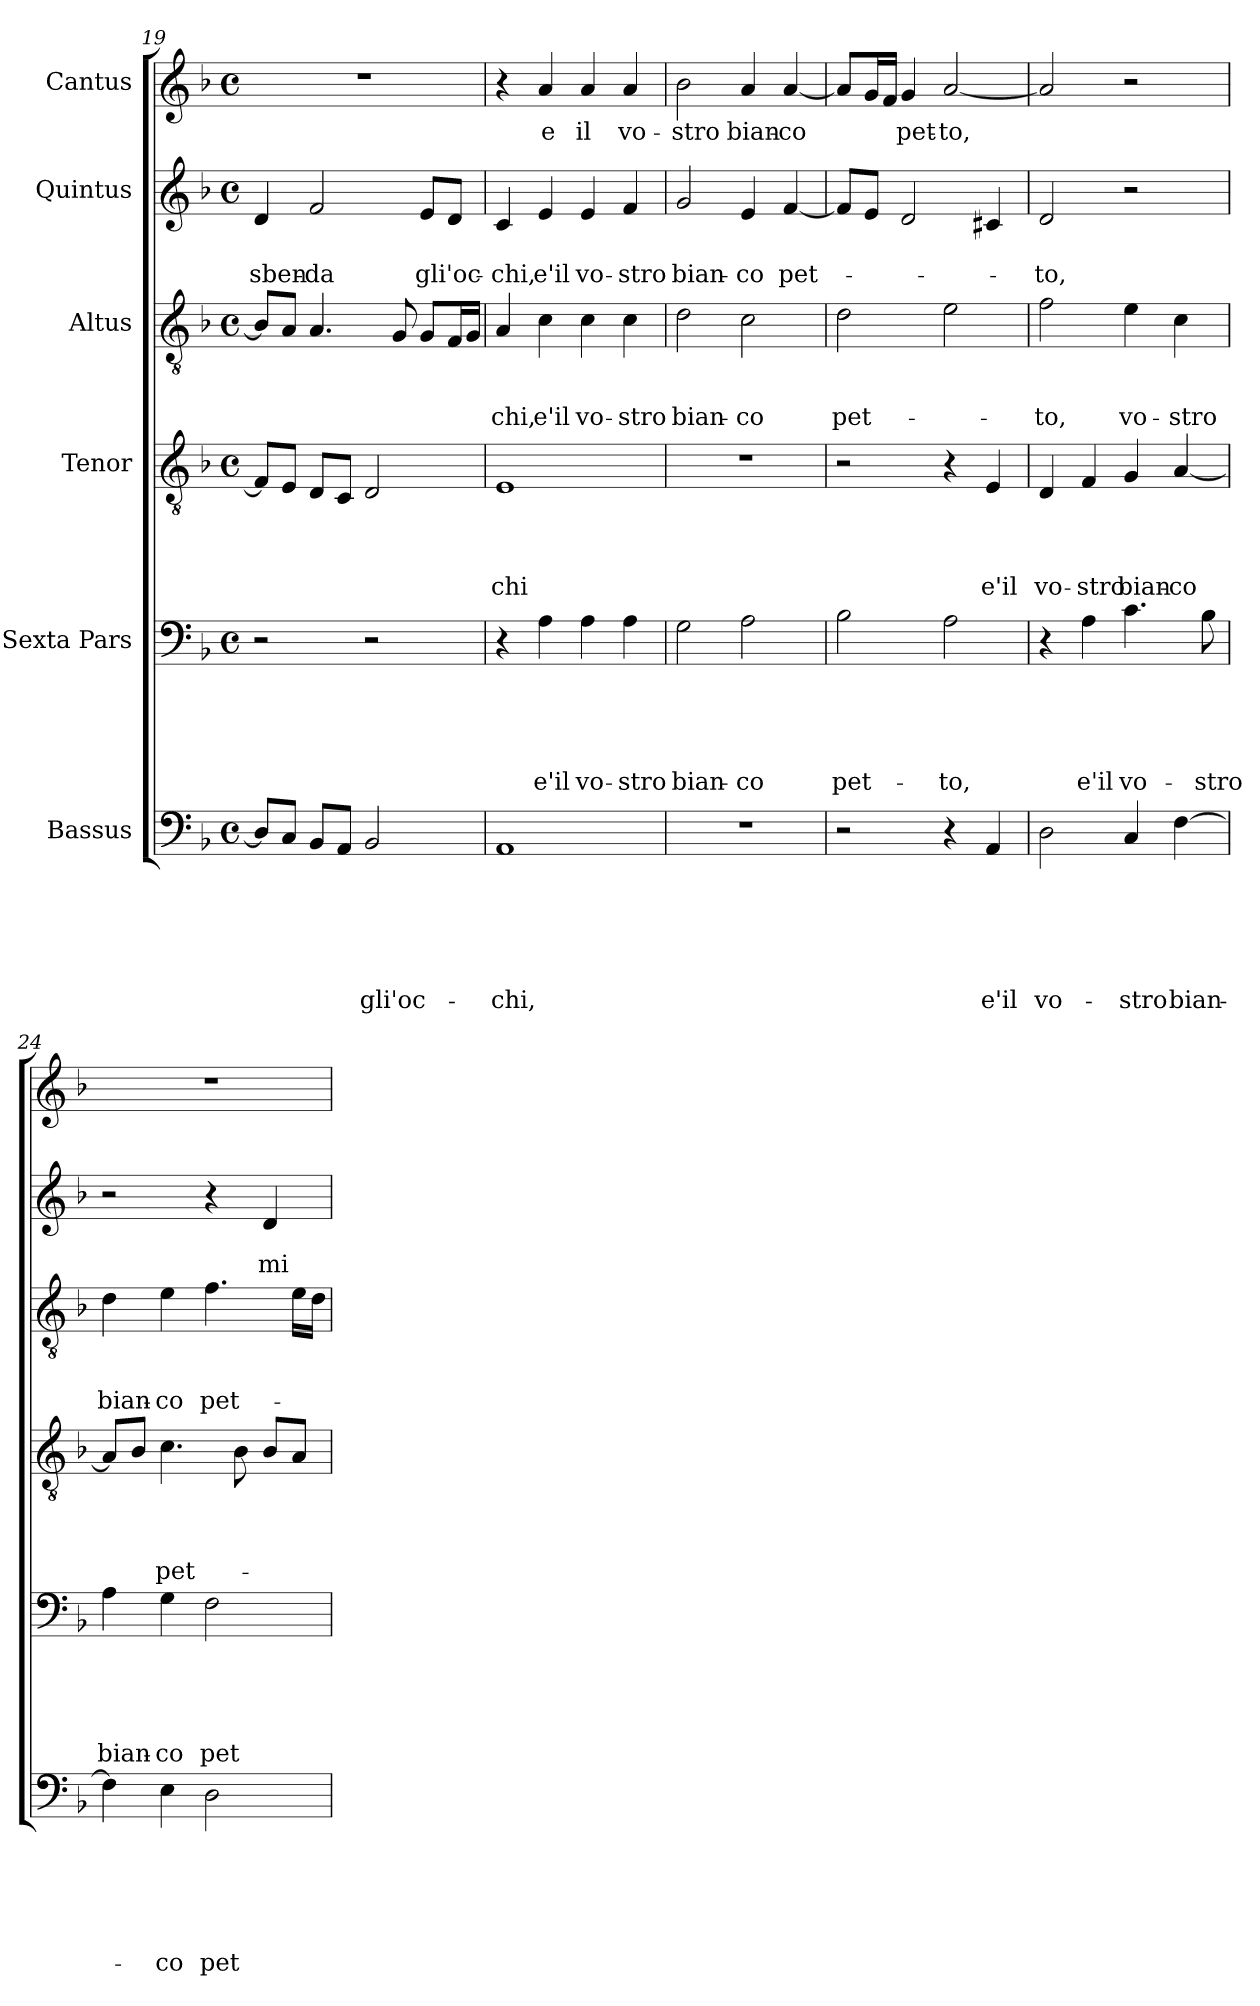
**kern	**text	**text	**text	**text	**text	**text	**kern	**text	**text	**text	**text	**text	**kern	**text	**text	**text	**text	**kern	**text	**text	**text	**kern	**text	**text	**kern	**text
*part6	*part6	*part6	*part6	*part6	*part6	*part6	*part5	*part5	*part5	*part5	*part5	*part5	*part4	*part4	*part4	*part4	*part4	*part3	*part3	*part3	*part3	*part2	*part2	*part2	*part1	*part1
*staff6	*staff6	*staff6	*staff6	*staff6	*staff6	*staff6	*staff5	*staff5	*staff5	*staff5	*staff5	*staff5	*staff4	*staff4	*staff4	*staff4	*staff4	*staff3	*staff3	*staff3	*staff3	*staff2	*staff2	*staff2	*staff1	*staff1
*I"Bassus	*	*	*	*	*	*	*I"Sexta Pars	*	*	*	*	*	*I"Tenor	*	*	*	*	*I"Altus	*	*	*	*I"Quintus	*	*	*I"Cantus	*
*clefF4	*	*	*	*	*	*	*clefF4	*	*	*	*	*	*clefGv2	*	*	*	*	*clefGv2	*	*	*	*clefG2	*	*	*clefG2	*
*k[b-]	*	*	*	*	*	*	*k[b-]	*	*	*	*	*	*k[b-]	*	*	*	*	*k[b-]	*	*	*	*k[b-]	*	*	*k[b-]	*
*F:	*	*	*	*	*	*	*F:	*	*	*	*	*	*F:	*	*	*	*	*F:	*	*	*	*F:	*	*	*F:	*
*M4/4	*	*	*	*	*	*	*M4/4	*	*	*	*	*	*M4/4	*	*	*	*	*M4/4	*	*	*	*M4/4	*	*	*M4/4	*
*met(c)	*	*	*	*	*	*	*met(c)	*	*	*	*	*	*met(c)	*	*	*	*	*met(c)	*	*	*	*met(c)	*	*	*met(c)	*
=19	=19	=19	=19	=19	=19	=19	=19	=19	=19	=19	=19	=19	=19	=19	=19	=19	=19	=19	=19	=19	=19	=19	=19	=19	=19	=19
8D/L]	.	.	.	.	.	.	2r	.	.	.	.	.	8F/L]	.	.	.	.	8B-/L]	.	.	.	4d/	.	sben-	1r	.
8C/J	.	.	.	.	.	.	.	.	.	.	.	.	8E/J	.	.	.	.	8A/J	.	.	.	.	.	.	.	.
8BB-/L	.	.	.	.	.	.	.	.	.	.	.	.	8D/L	.	.	.	.	4.A/	.	.	.	2f/	.	-da	.	.
8AA/J	.	.	.	.	.	.	.	.	.	.	.	.	8C/J	.	.	.	.	.	.	.	.	.	.	.	.	.
2BB-/	.	.	.	.	.	gli'oc-	2r	.	.	.	.	.	2D/	.	.	.	.	.	.	.	.	.	.	.	.	.
.	.	.	.	.	.	.	.	.	.	.	.	.	.	.	.	.	.	8G/	.	.	.	.	.	.	.	.
.	.	.	.	.	.	.	.	.	.	.	.	.	.	.	.	.	.	8G/L	.	.	.	8e/L	.	gli'oc-	.	.
.	.	.	.	.	.	.	.	.	.	.	.	.	.	.	.	.	.	16F/L	.	.	.	8d/J	.	.	.	.
.	.	.	.	.	.	.	.	.	.	.	.	.	.	.	.	.	.	16G/JJ	.	.	.	.	.	.	.	.
!!LO:PB:g=z
=20	=20	=20	=20	=20	=20	=20	=20	=20	=20	=20	=20	=20	=20	=20	=20	=20	=20	=20	=20	=20	=20	=20	=20	=20	=20	=20
1AA	.	.	.	.	.	-chi,	4r	.	.	.	.	.	1E	.	.	.	-chi	4A/	.	.	-chi,	4c/	.	-chi,	4r	.
.	.	.	.	.	.	.	4A\	.	.	.	.	e'il	.	.	.	.	.	4c\	.	.	e'il	4e/	.	e'il	4a/	e
.	.	.	.	.	.	.	4A\	.	.	.	.	vo-	.	.	.	.	.	4c\	.	.	vo-	4e/	.	vo-	4a/	il
.	.	.	.	.	.	.	4A\	.	.	.	.	-stro	.	.	.	.	.	4c\	.	.	-stro	4f/	.	-stro	4a/	vo-
=21	=21	=21	=21	=21	=21	=21	=21	=21	=21	=21	=21	=21	=21	=21	=21	=21	=21	=21	=21	=21	=21	=21	=21	=21	=21	=21
1r	.	.	.	.	.	.	2G\	.	.	.	.	bian-	1r	.	.	.	.	2d\	.	.	bian-	2g/	.	bian-	2b-\	-stro
.	.	.	.	.	.	.	2A\	.	.	.	.	-co	.	.	.	.	.	2c\	.	.	-co	4e/	.	-co	4a/	bian-
.	.	.	.	.	.	.	.	.	.	.	.	.	.	.	.	.	.	.	.	.	.	[4f/	.	pet-	[4a/	-co
=22	=22	=22	=22	=22	=22	=22	=22	=22	=22	=22	=22	=22	=22	=22	=22	=22	=22	=22	=22	=22	=22	=22	=22	=22	=22	=22
2r	.	.	.	.	.	.	2B-\	.	.	.	.	pet-	2r	.	.	.	.	2d\	.	.	pet-	8f/L]	.	.	8a/L]	.
.	.	.	.	.	.	.	.	.	.	.	.	.	.	.	.	.	.	.	.	.	.	8e/J	.	.	16g/L	.
.	.	.	.	.	.	.	.	.	.	.	.	.	.	.	.	.	.	.	.	.	.	.	.	.	16f/JJ	.
.	.	.	.	.	.	.	.	.	.	.	.	.	.	.	.	.	.	.	.	.	.	2d/	.	.	4g/	pet-
4r	.	.	.	.	.	.	2A\	.	.	.	.	-to,	4r	.	.	.	.	2e\	.	.	.	.	.	.	[2a/	-to,
4AA/	.	.	.	.	.	e'il	.	.	.	.	.	.	4E/	.	.	.	e'il	.	.	.	.	4c#X/	.	.	.	.
=23	=23	=23	=23	=23	=23	=23	=23	=23	=23	=23	=23	=23	=23	=23	=23	=23	=23	=23	=23	=23	=23	=23	=23	=23	=23	=23
2D\	.	.	.	.	.	vo-	4r	.	.	.	.	.	4D/	.	.	.	vo-	2f\	.	.	-to,	2d/	.	-to,	2a/]	.
.	.	.	.	.	.	.	4A\	.	.	.	.	e'il	4F/	.	.	.	-stro	.	.	.	.	.	.	.	.	.
4C/	.	.	.	.	.	-stro	4.c\	.	.	.	.	vo-	4G/	.	.	.	bian-	4e\	.	.	vo-	2r	.	.	2r	.
[4F\	.	.	.	.	.	bian-	.	.	.	.	.	.	[4A/	.	.	.	-co	4c\	.	.	-stro	.	.	.	.	.
.	.	.	.	.	.	.	8B-\	.	.	.	.	-stro	.	.	.	.	.	.	.	.	.	.	.	.	.	.
=24	=24	=24	=24	=24	=24	=24	=24	=24	=24	=24	=24	=24	=24	=24	=24	=24	=24	=24	=24	=24	=24	=24	=24	=24	=24	=24
4F\]	.	.	.	.	.	.	4A\	.	.	.	.	bian-	8A/L]	.	.	.	.	4d\	.	.	bian-	2r	.	.	1r	.
.	.	.	.	.	.	.	.	.	.	.	.	.	8B-/J	.	.	.	.	.	.	.	.	.	.	.	.	.
4E\	.	.	.	.	.	-co	4G\	.	.	.	.	-co	4.c\	.	.	.	pet-	4e\	.	.	-co	.	.	.	.	.
2D\	.	.	.	.	.	pet-	2F\	.	.	.	.	pet-	.	.	.	.	.	4.f\	.	.	pet-	4r	.	.	.	.
.	.	.	.	.	.	.	.	.	.	.	.	.	8B-\	.	.	.	.	.	.	.	.	.	.	.	.	.
.	.	.	.	.	.	.	.	.	.	.	.	.	8B-/L	.	.	.	.	.	.	.	.	4d/	.	mi-	.	.
.	.	.	.	.	.	.	.	.	.	.	.	.	8A/J	.	.	.	.	16e\LL	.	.	.	.	.	.	.	.
.	.	.	.	.	.	.	.	.	.	.	.	.	.	.	.	.	.	16d\JJ	.	.	.	.	.	.	.	.
=	=	=	=	=	=	=	=	=	=	=	=	=	=	=	=	=	=	=	=	=	=	=	=	=	=	=
*-	*-	*-	*-	*-	*-	*-	*-	*-	*-	*-	*-	*-	*-	*-	*-	*-	*-	*-	*-	*-	*-	*-	*-	*-	*-	*-
